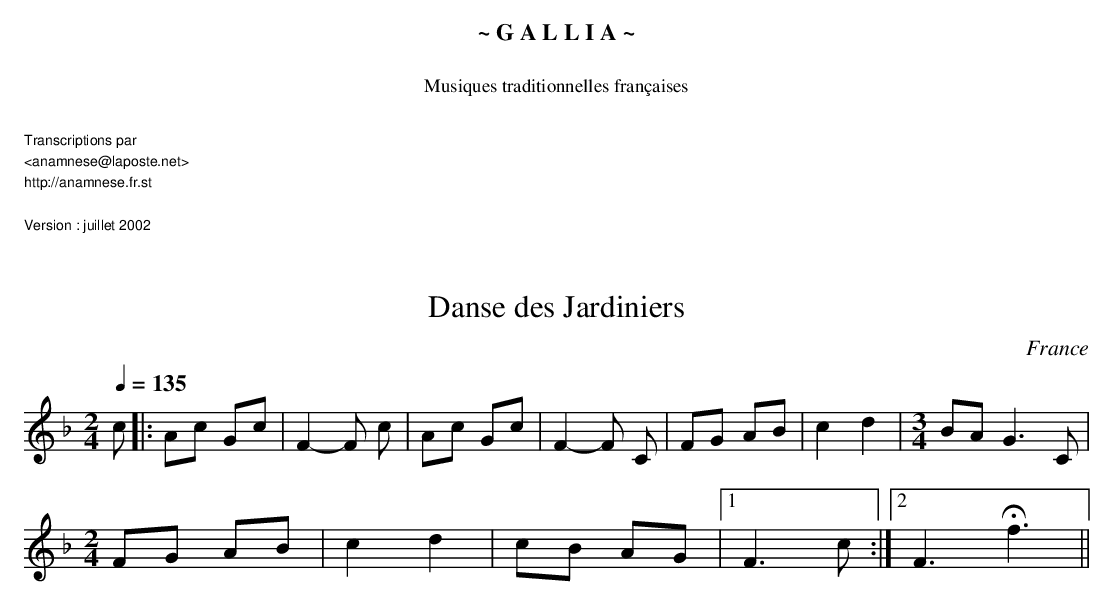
X:1
T:Danse des Jardiniers
O:France
M:2/4
L:1/8
Q:1/4=135
K:F
c |: Ac Gc | F2-F c | Ac Gc | F2-F C | FG AB | c2d2 | [M:3/4] BA G3 C |
[M:2/4] FG AB | c2d2 | cB AG |1 F3 c :|2 F3 Hf3 ||
